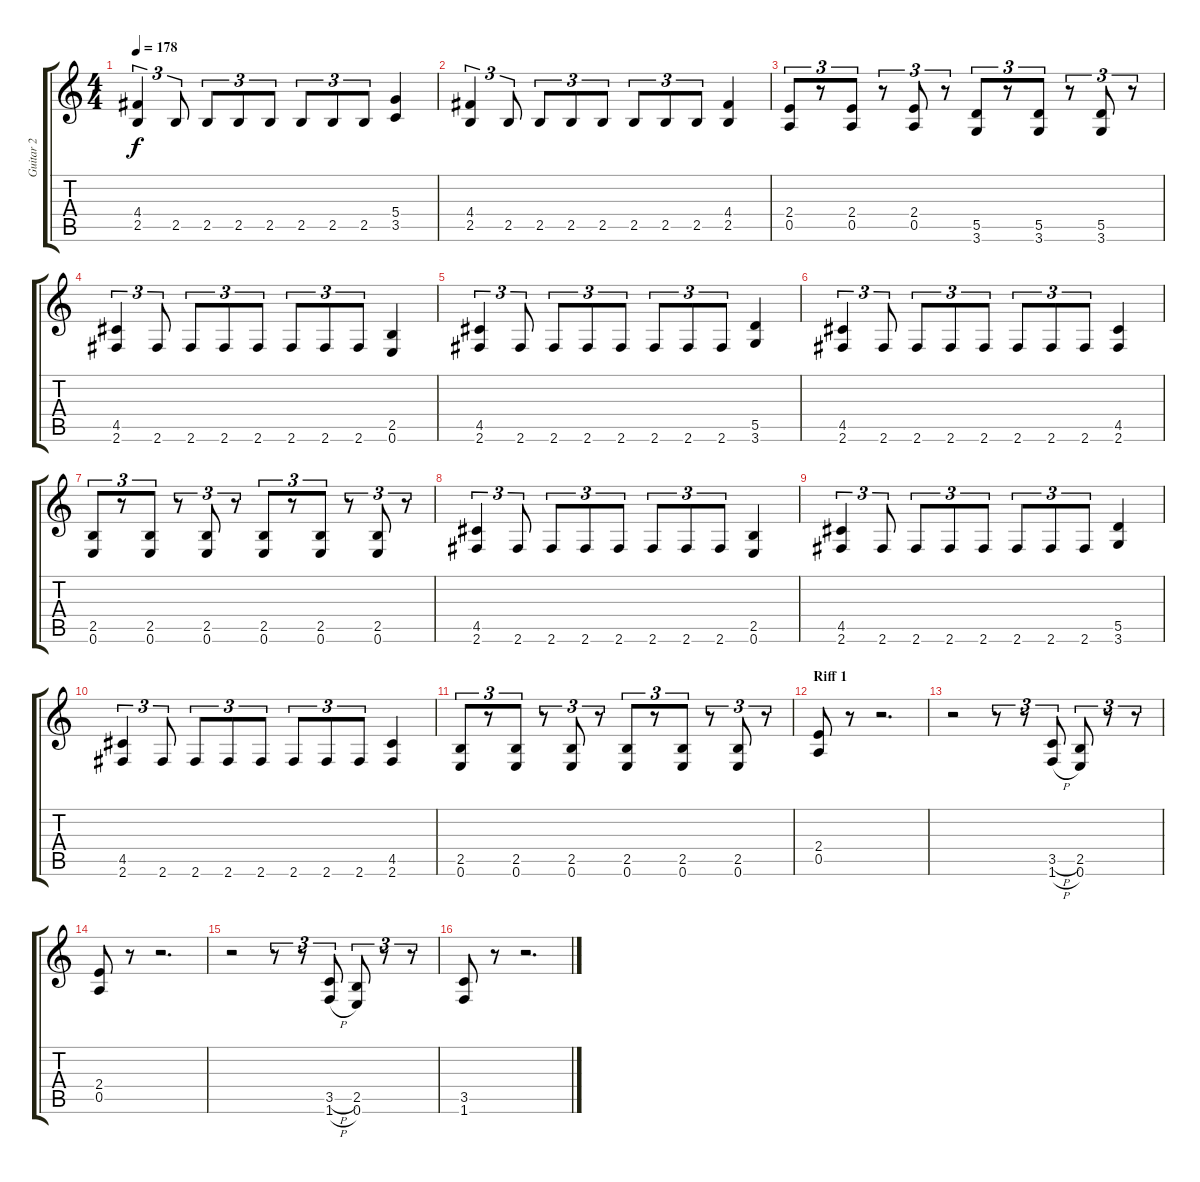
\track ("Guitar 2" "Guitar 2") {instrument distortionguitar}
\staff {score tabs}
\tuning (E4 B3 G3 D3 A2 E2) {hide}
\ts (4 4)
\tempo 178
\clef g2
\ks c
(4.4 2.5).4{tu (3 2) dy f} 2.5.8{tu (3 2)} 2.5.8{tu (3 2)} 2.5.8{tu (3 2)} 2.5.8{tu (3 2)} 2.5.8{tu (3 2)} 2.5.8{tu (3 2)} 2.5.8{tu (3 2)} (5.4 3.5).4 |
(4.4 2.5).4{tu (3 2)} 2.5.8{tu (3 2)} 2.5.8{tu (3 2)} 2.5.8{tu (3 2)} 2.5.8{tu (3 2)} 2.5.8{tu (3 2)} 2.5.8{tu (3 2)} 2.5.8{tu (3 2)} (4.4 2.5).4 |
(2.4 0.5).8{tu (3 2)} r.8{tu (3 2)} (2.4 0.5).8{tu (3 2)} r.8{tu (3 2)} (2.4 0.5).8{tu (3 2)} r.8{tu (3 2)} (5.5 3.6).8{tu (3 2)} r.8{tu (3 2)} (5.5 3.6).8{tu (3 2)} r.8{tu (3 2)} (5.5 3.6).8{tu (3 2)} r.8{tu (3 2)} |
(4.5 2.6).4{tu (3 2)} 2.6.8{tu (3 2)} 2.6.8{tu (3 2)} 2.6.8{tu (3 2)} 2.6.8{tu (3 2)} 2.6.8{tu (3 2)} 2.6.8{tu (3 2)} 2.6.8{tu (3 2)} (2.5 0.6).4 |
(4.5 2.6).4{tu (3 2)} 2.6.8{tu (3 2)} 2.6.8{tu (3 2)} 2.6.8{tu (3 2)} 2.6.8{tu (3 2)} 2.6.8{tu (3 2)} 2.6.8{tu (3 2)} 2.6.8{tu (3 2)} (5.5 3.6).4 |
(4.5 2.6).4{tu (3 2)} 2.6.8{tu (3 2)} 2.6.8{tu (3 2)} 2.6.8{tu (3 2)} 2.6.8{tu (3 2)} 2.6.8{tu (3 2)} 2.6.8{tu (3 2)} 2.6.8{tu (3 2)} (4.5 2.6).4 |
(2.5 0.6).8{tu (3 2)} r.8{tu (3 2)} (2.5 0.6).8{tu (3 2)} r.8{tu (3 2)} (2.5 0.6).8{tu (3 2)} r.8{tu (3 2)} (2.5 0.6).8{tu (3 2)} r.8{tu (3 2)} (2.5 0.6).8{tu (3 2)} r.8{tu (3 2)} (2.5 0.6).8{tu (3 2)} r.8{tu (3 2)} |
(4.5 2.6).4{tu (3 2)} 2.6.8{tu (3 2)} 2.6.8{tu (3 2)} 2.6.8{tu (3 2)} 2.6.8{tu (3 2)} 2.6.8{tu (3 2)} 2.6.8{tu (3 2)} 2.6.8{tu (3 2)} (2.5 0.6).4 |
(4.5 2.6).4{tu (3 2)} 2.6.8{tu (3 2)} 2.6.8{tu (3 2)} 2.6.8{tu (3 2)} 2.6.8{tu (3 2)} 2.6.8{tu (3 2)} 2.6.8{tu (3 2)} 2.6.8{tu (3 2)} (5.5 3.6).4 |
(4.5 2.6).4{tu (3 2)} 2.6.8{tu (3 2)} 2.6.8{tu (3 2)} 2.6.8{tu (3 2)} 2.6.8{tu (3 2)} 2.6.8{tu (3 2)} 2.6.8{tu (3 2)} 2.6.8{tu (3 2)} (4.5 2.6).4 |
(2.5 0.6).8{tu (3 2)} r.8{tu (3 2)} (2.5 0.6).8{tu (3 2)} r.8{tu (3 2)} (2.5 0.6).8{tu (3 2)} r.8{tu (3 2)} (2.5 0.6).8{tu (3 2)} r.8{tu (3 2)} (2.5 0.6).8{tu (3 2)} r.8{tu (3 2)} (2.5 0.6).8{tu (3 2)} r.8{tu (3 2)} |
\section ("" "Riff 1")
(2.4 0.5).8 r.8 r.2{d} |
r.2 r.8{tu (3 2)} r.8{tu (3 2)} (3.5{h} 1.6{h}).8{tu (3 2)} (2.5 0.6).8{tu (3 2)} r.8{tu (3 2)} r.8{tu (3 2)} |
(2.4 0.5).8 r.8 r.2{d} |
r.2 r.8{tu (3 2)} r.8{tu (3 2)} (3.5{h} 1.6{h}).8{tu (3 2)} (2.5 0.6).8{tu (3 2)} r.8{tu (3 2)} r.8{tu (3 2)} |
(3.5 1.6).8 r.8 r.2{d}
